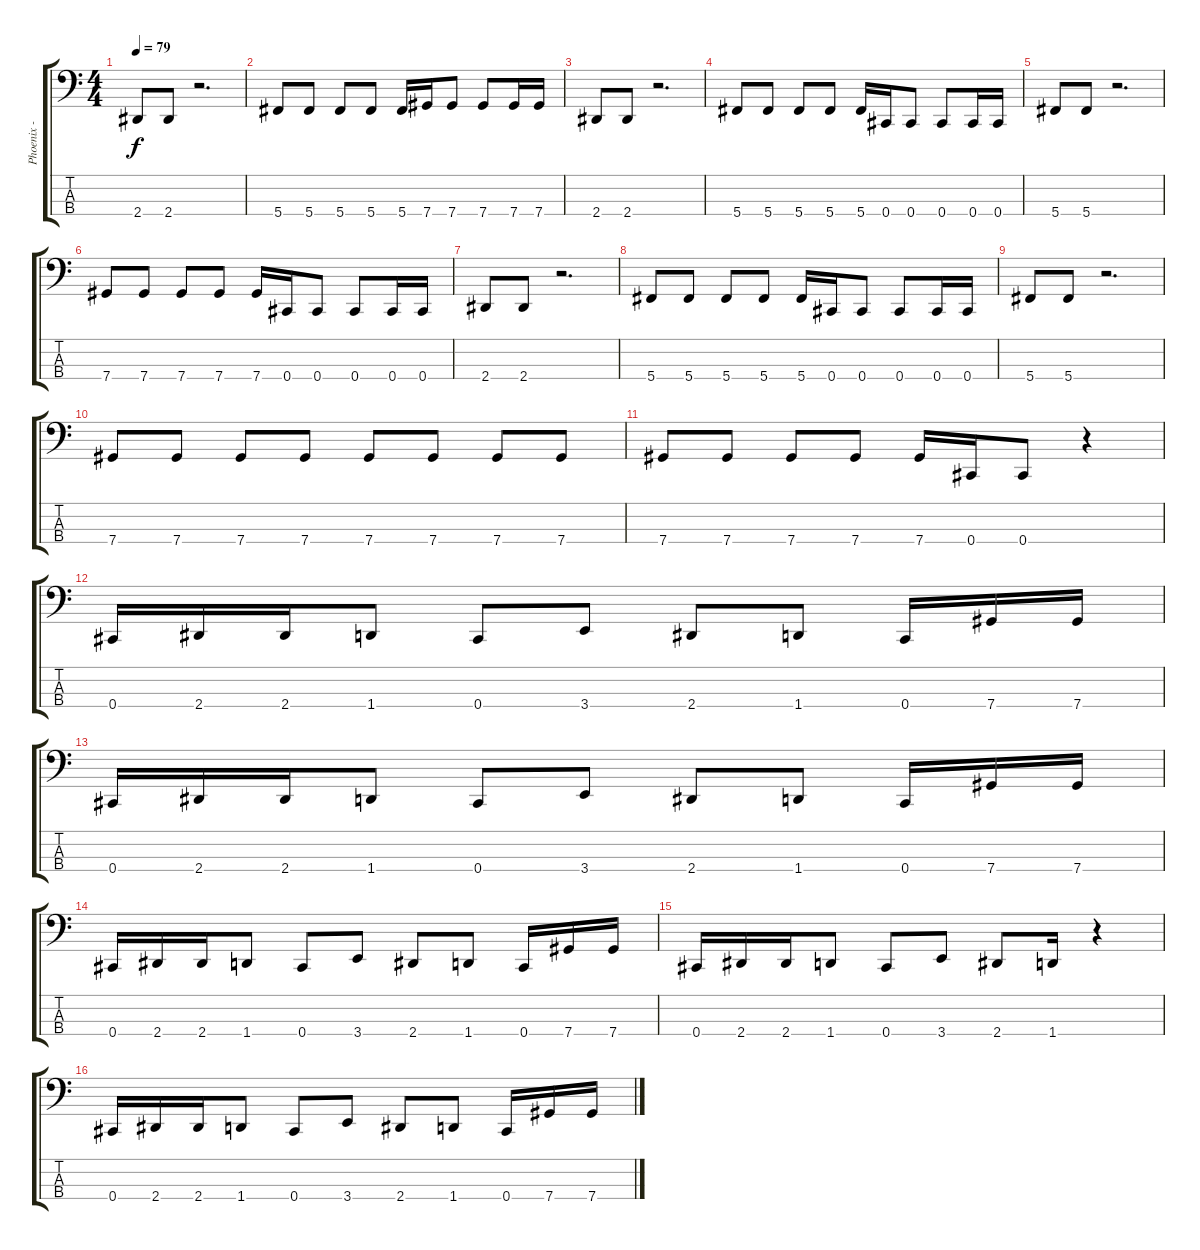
\track ("Phoenix - Bass 2" "Phoenix - ") {instrument electricbasspick}
\staff {score tabs}
\tuning (Gb2 Db2 Ab1 Db1) {hide}
\ts (4 4)
\tempo 79
\clef f4
\ks c
2.4.8{dy f} 2.4.8 r.2{d} |
5.4.8 5.4.8 5.4.8 5.4.8 5.4.16 7.4.16 7.4.8 7.4.8 7.4.16 7.4.16 |
2.4.8 2.4.8 r.2{d} |
5.4.8 5.4.8 5.4.8 5.4.8 5.4.16 0.4.16 0.4.8 0.4.8 0.4.16 0.4.16 |
5.4.8 5.4.8 r.2{d} |
7.4.8 7.4.8 7.4.8 7.4.8 7.4.16 0.4.16 0.4.8 0.4.8 0.4.16 0.4.16 |
2.4.8 2.4.8 r.2{d} |
5.4.8 5.4.8 5.4.8 5.4.8 5.4.16 0.4.16 0.4.8 0.4.8 0.4.16 0.4.16 |
5.4.8 5.4.8 r.2{d} |
7.4.8 7.4.8 7.4.8 7.4.8 7.4.8 7.4.8 7.4.8 7.4.8 |
7.4.8 7.4.8 7.4.8 7.4.8 7.4.16 0.4.16 0.4.8 r.4 |
0.4.16 2.4.16 2.4.16 1.4.8 0.4.8 3.4.8 2.4.8 1.4.8 0.4.16 7.4.16 7.4.16 |
0.4.16 2.4.16 2.4.16 1.4.8 0.4.8 3.4.8 2.4.8 1.4.8 0.4.16 7.4.16 7.4.16 |
0.4.16 2.4.16 2.4.16 1.4.8 0.4.8 3.4.8 2.4.8 1.4.8 0.4.16 7.4.16 7.4.16 |
0.4.16 2.4.16 2.4.16 1.4.8 0.4.8 3.4.8 2.4.8 1.4.16 r.4 |
0.4.16 2.4.16 2.4.16 1.4.8 0.4.8 3.4.8 2.4.8 1.4.8 0.4.16 7.4.16 7.4.16
